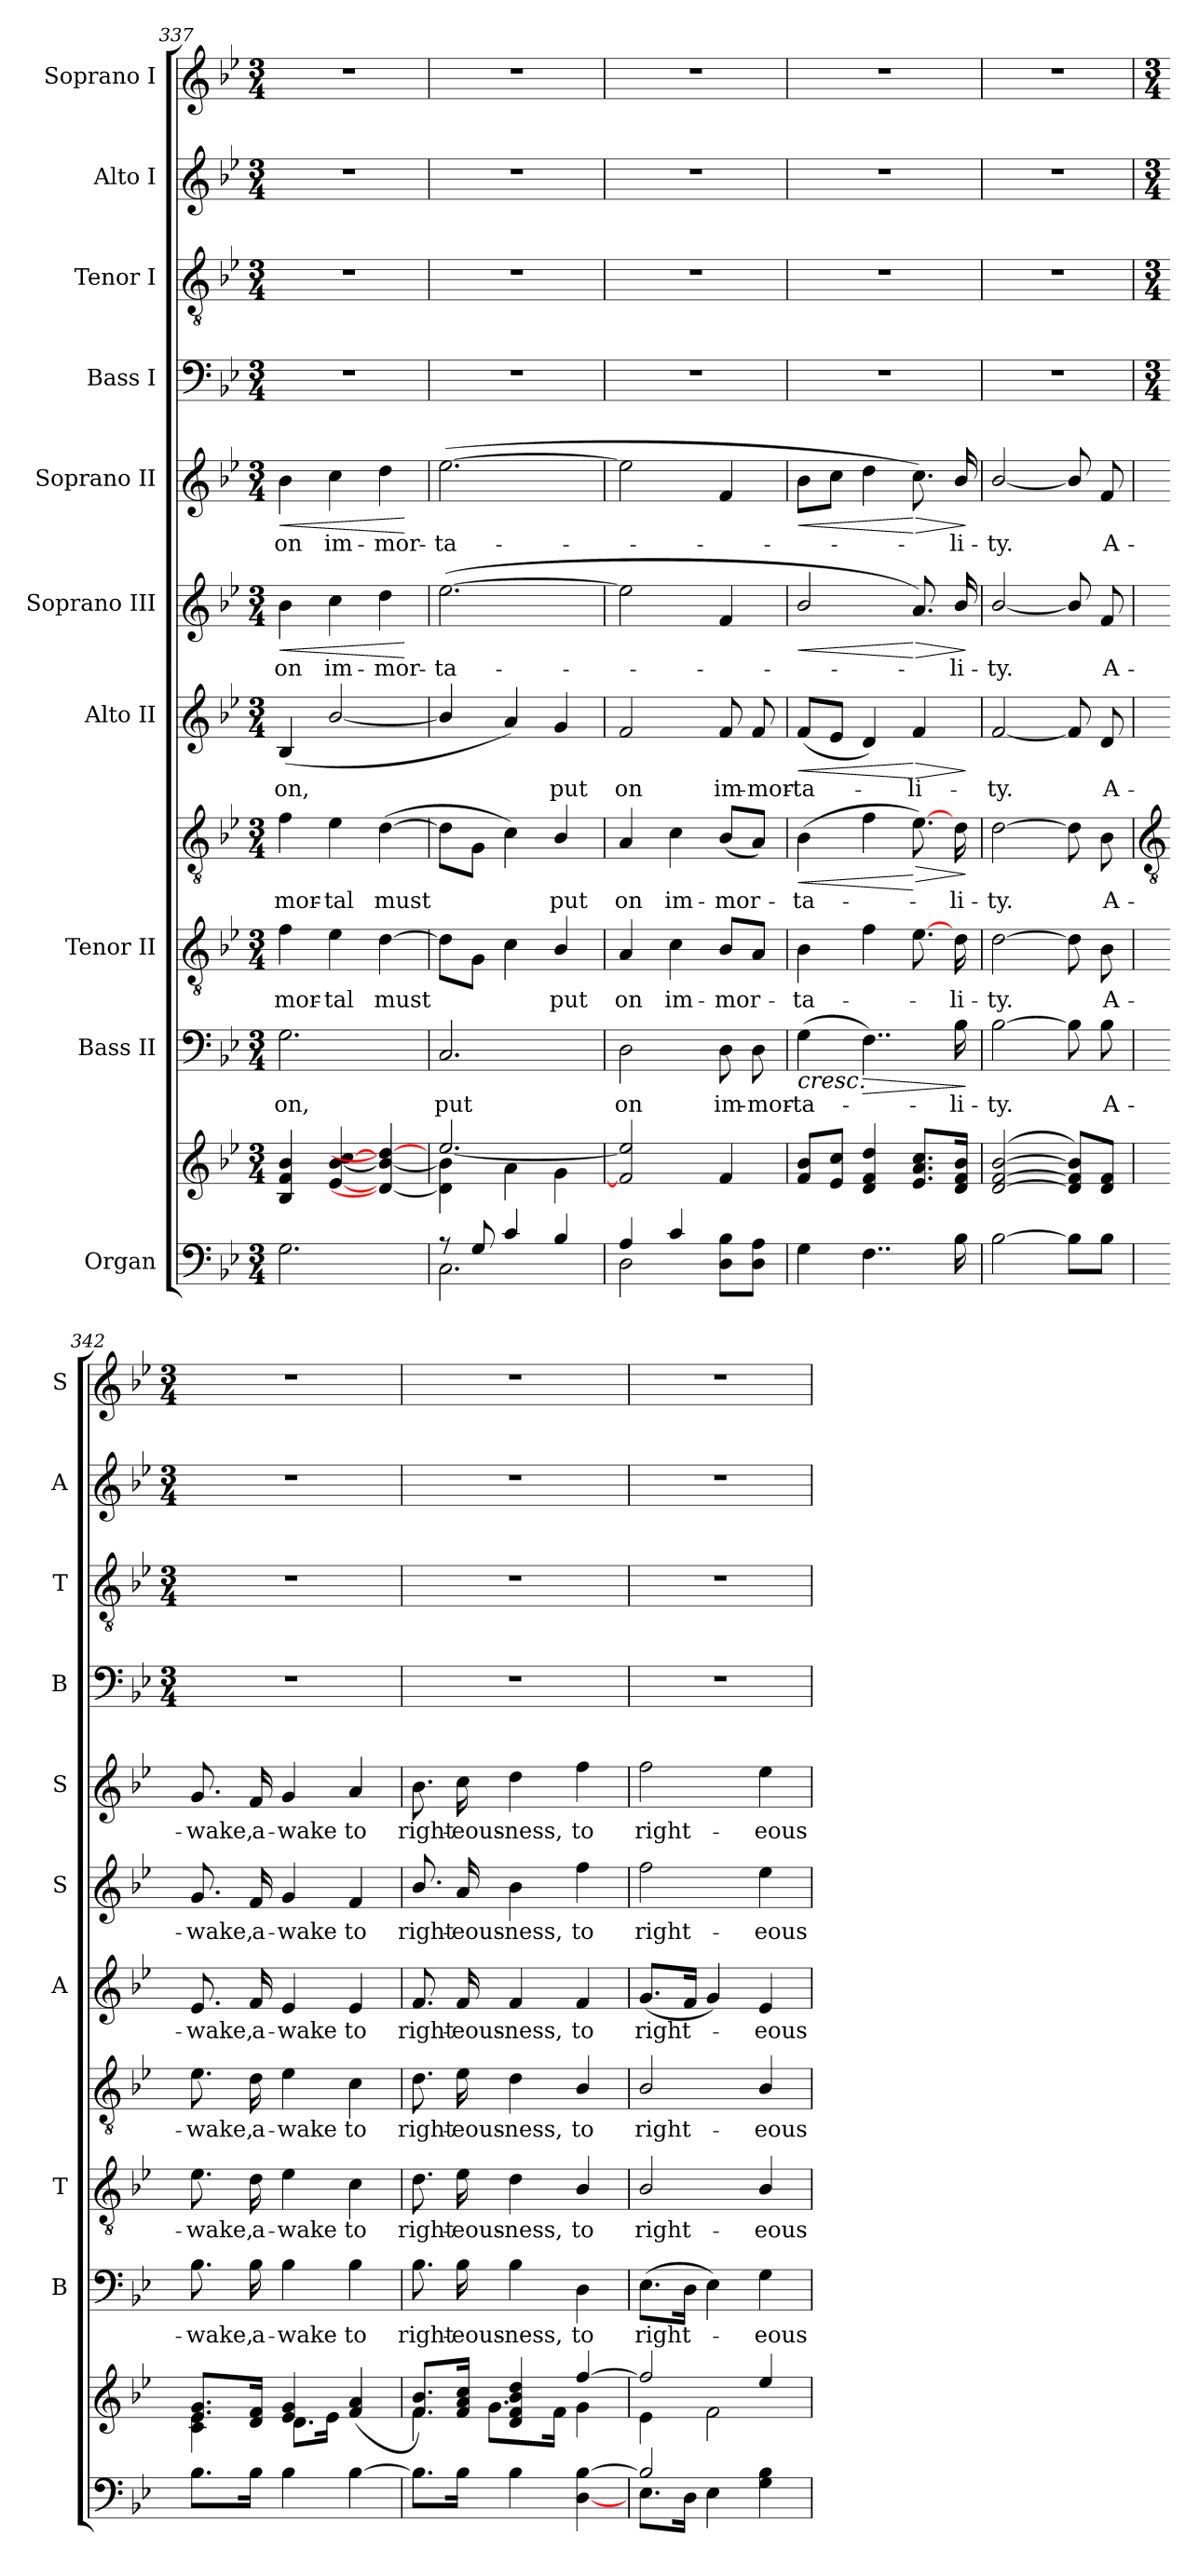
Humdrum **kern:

**kern	**kern	**kern	**text	**dynam	**kern	**text	**kern	**text	**dynam	**kern	**text	**dynam	**kern	**text	**dynam	**kern	**text	**dynam	**kern	**kern	**kern	**kern
*part10	*part10	*part9	*part9	*part9	*part8	*part8	*part8	*part8	*part8	*part7	*part7	*part7	*part6	*part6	*part6	*part5	*part5	*part5	*part4	*part3	*part2	*part1
*staff12	*staff11	*staff10	*staff10	*staff10	*staff9	*staff9	*staff8	*staff8	*staff8/9	*staff7	*staff7	*staff7	*staff6	*staff6	*staff6	*staff5	*staff5	*staff5	*staff4	*staff3	*staff2	*staff1
*I"Organ	*	*I"Bass II	*	*	*I"Tenor II	*	*	*	*	*I"Alto II	*	*	*I"Soprano III	*	*	*I"Soprano II	*	*	*I"Bass I	*I"Tenor I	*I"Alto I	*I"Soprano I
*	*	*I'B	*	*	*I'T	*	*	*	*	*I'A	*	*	*I'S	*	*	*I'S	*	*	*I'B	*I'T	*I'A	*I'S
*clefF4	*clefG2	*clefF4	*	*	*clefGv2	*	*clefGv2	*	*	*clefG2	*	*	*clefG2	*	*	*clefG2	*	*	*clefF4	*clefGv2	*clefG2	*clefG2
*k[b-e-]	*k[b-e-]	*k[b-e-]	*	*	*k[b-e-]	*	*k[b-e-]	*	*	*k[b-e-]	*	*	*k[b-e-]	*	*	*k[b-e-]	*	*	*k[b-e-]	*k[b-e-]	*k[b-e-]	*k[b-e-]
*B-:	*B-:	*B-:	*	*	*B-:	*	*B-:	*	*	*B-:	*	*	*B-:	*	*	*B-:	*	*	*B-:	*B-:	*B-:	*B-:
*M3/4	*M3/4	*M3/4	*	*	*M3/4	*	*M3/4	*	*	*M3/4	*	*	*M3/4	*	*	*M3/4	*	*	*M3/4	*M3/4	*M3/4	*M3/4
=337	=337	=337	=337	=337	=337	=337	=337	=337	=337	=337	=337	=337	=337	=337	=337	=337	=337	=337	=337	=337	=337	=337
*^	*^	*	*	*	*	*	*	*	*	*	*	*	*	*	*	*	*	*	*	*	*	*
!	!	!	!	!	!LO:LY:b	!	!	!LO:LY:b	!	!LO:LY:b	!	!	!LO:LY:b	!	!	!LO:LY:b	!LO:HP:b	!	!LO:LY:b	!LO:HP:b	!	!	!	!
2.G	2.ryy	4B- 4f 4b-	2.ryy	2.G	on,	.	4f	mor-	4f	mor-	.	(<4B-	on,	.	4b-	on	<	4b-	on	<	2.r	2.r	2.r	2.r
!	!	!	!	!	!	!	!	!LO:LY:b	!	!LO:LY:b	!	!	!	!	!	!LO:LY:b	!	!	!LO:LY:b	!	!	!	!	!
.	.	[4e- [4b- [4cc	.	.	.	.	4e-	-tal	4e-	-tal	.	[2b-/	.	.	4cc	im-	.	4cc	im-	.	.	.	.	.
!	!	!	!	!	!	!	!	!LO:LY:b	!	!LO:LY:b	!	!	!	!	!	!LO:LY:b	!	!	!LO:LY:b	!	!	!	!	!
.	.	4d_ 4b-_ 4dd_	.	.	.	.	[4d	must	(>[4d	must	.	.	.	.	4dd	-mor-	.	4dd	-mor-	.	.	.	.	.
*v	*v	*	*	*	*	*	*	*	*	*	*	*	*	*	*	*	*	*	*	*	*	*	*	*
*	*v	*v	*	*	*	*	*	*	*	*	*	*	*	*	*	*	*	*	*	*	*	*	*
.	.	.	.	.	.	.	.	.	.	.	.	.	.	.	[	.	.	[	.	.	.	.
=338	=338	=338	=338	=338	=338	=338	=338	=338	=338	=338	=338	=338	=338	=338	=338	=338	=338	=338	=338	=338	=338	=338
*^	*^	*	*	*	*	*	*	*	*	*	*	*	*	*	*	*	*	*	*	*	*	*
!	!	!	!	!	!LO:LY:b	!	!	!	!	!	!	!	!	!	!	!LO:LY:b	!	!	!LO:LY:b	!	!	!	!	!
8r	2.C\	4d\] 4b-\]	[2.ee-/	2.C	put	.	8dL]	.	8dL]	.	.	4b-/]	.	.	(<[2.ee-	-ta-	.	(>[2.ee-	-ta-	.	2.r	2.r	2.r	2.r
8G/	.	.	.	.	.	.	8GJ	.	8GJ	.	.	.	.	.	.	.	.	.	.	.	.	.	.	.
4c/	.	4a\	.	.	.	.	4c	.	4c)	.	.	4a)	.	.	.	.	.	.	.	.	.	.	.	.
!	!	!	!	!	!	!	!	!LO:LY:b	!	!LO:LY:b	!	!	!LO:LY:b	!	!	!	!	!	!	!	!	!	!	!
4B-/	.	4g\	.	.	.	.	4B-/	put	4B-/	put	.	4g	put	.	.	.	.	.	.	.	.	.	.	.
=339	=339	=339	=339	=339	=339	=339	=339	=339	=339	=339	=339	=339	=339	=339	=339	=339	=339	=339	=339	=339	=339	=339	=339	=339
!	!	!	!	!	!LO:LY:b	!	!	!LO:LY:b	!	!LO:LY:b	!	!	!LO:LY:b	!	!	!	!	!	!	!	!	!	!	!
4A/	2D\	2ryy	2f/] 2ee-/]	2D	on	.	4A	on	4A	on	.	2f	on	.	2ee-]	.	.	2ee-]	.	.	2.r	2.r	2.r	2.r
!	!	!	!	!	!	!	!	!LO:LY:b	!	!LO:LY:b	!	!	!	!	!	!	!	!	!	!	!	!	!	!
4c/	.	.	.	.	.	.	4c	im-	4c	im-	.	.	.	.	.	.	.	.	.	.	.	.	.	.
!	!	!	!	!	!LO:LY:b	!	!	!LO:LY:b	!	!LO:LY:b	!	!	!LO:LY:b	!	!	!	!	!	!	!	!	!	!	!
8D 8B-L	4ryy	4f	4ryy	8D	im-	.	8B-L	-mor-	(<8B-L	-mor-	.	8f	im-	.	4f	.	.	4f	.	.	.	.	.	.
!	!	!	!	!	!LO:LY:b	!	!	!	!	!	!	!	!LO:LY:b	!	!	!	!	!	!	!	!	!	!	!
8D 8AJ	.	.	.	8D	-mor-	.	8AJ	.	8AJ)	.	.	8f	-mor-	.	.	.	.	.	.	.	.	.	.	.
=340	=340	=340	=340	=340	=340	=340	=340	=340	=340	=340	=340	=340	=340	=340	=340	=340	=340	=340	=340	=340	=340	=340	=340	=340
!	!	!	!LO:N:vis=1	!	!LO:LY:b	!LO:HP:b	!	!LO:LY:b	!	!LO:LY:b	!LO:HP:b	!	!LO:LY:b	!LO:HP:b	!	!	!LO:HP:b	!	!	!LO:HP:b	!	!	!	!
4G\	2ryy	8f 8b-L	2.ryy	(>4G	-ta-	<	4B-	ta-	(>4B-	ta-	<	(<8fL	-ta-	<	2b-/	.	<	8b-L	.	<	2.r	2.r	2.r	2.r
.	.	8e- 8ccJ	.	.	.	.	.	.	.	.	.	8e-J	.	.	.	.	.	8ccJ	.	.	.	.	.	.
!	!	!	!	!	!	!LO:HP:b	!	!	!	!	!	!	!	!	!	!	!	!	!	!	!	!	!	!
4..F\	.	4d 4f 4dd	.	4..F)	.	>	4f	.	4f	.	.	4d)	.	.	.	.	.	4dd	.	.	.	.	.	.
!	!	!	!	!	!	!	!	!	!	!	!LO:HP:n=1:b	!	!LO:LY:b	!LO:HP:n=1:b	!	!	!LO:HP:n=1:b	!	!	!LO:HP:n=1:b	!	!	!	!
.	4ryy	8.e- 8.a 8.ccL	.	.	.	.	[8.e-	.	[8.e-)	.	[ >	4f	li-	[ >	8.a)	.	[ >	8.cc)	.	[ >	.	.	.	.
!	!	!	!	!	!LO:LY:b	!	!	!LO:LY:b	!	!LO:LY:b	!	!	!	!	!	!LO:LY:b	!	!	!LO:LY:b	!	!	!	!	!
16B-\	.	16d 16f 16b-J	.	16B-	li-	[	16d	li-	16d	li-	.	.	.	.	16b-/	li-	.	16b-/	li-	.	.	.	.	.
*v	*v	*	*	*	*	*	*	*	*	*	*	*	*	*	*	*	*	*	*	*	*	*	*	*
*	*v	*v	*	*	*	*	*	*	*	*	*	*	*	*	*	*	*	*	*	*	*	*	*
.	.	.	.	]	.	.	.	.	]	.	.	]	.	.	]	.	.	]	.	.	.	.
=341	=341	=341	=341	=341	=341	=341	=341	=341	=341	=341	=341	=341	=341	=341	=341	=341	=341	=341	=341	=341	=341	=341
*^	*^	*	*	*	*	*	*	*	*	*	*	*	*	*	*	*	*	*	*	*	*	*
!	!	!	!LO:N:vis=1	!	!LO:LY:b	!	!	!LO:LY:b	!	!LO:LY:b	!	!	!LO:LY:b	!	!	!LO:LY:b	!	!	!LO:LY:b	!	!	!	!	!
[2B-\	2ryy	(<[2d [2f [2b-	2.ryy	[2B-	-ty.	.	[2d	-ty.	[2d	-ty.	.	[2f	-ty.	.	[2b-/	-ty.	.	[2b-/	-ty.	.	2.r	2.r	2.r	2.r
8B-\L]	4ryy	8d] 8f] 8b-]L)	.	8B-]	.	.	8d]	.	8d]	.	.	8f]	.	.	8b-/]	.	.	8b-/]	.	.	.	.	.	.
!	!	!	!	!	!LO:LY:b	!	!	!LO:LY:b	!	!LO:LY:b	!	!	!LO:LY:b	!	!	!LO:LY:b	!	!	!LO:LY:b	!	!	!	!	!
8B-\J	.	8d 8fJ	.	8B-	A-	.	8B-	A-	8B-	A-	.	8d	A-	.	8f	A-	.	8f	A-	.	.	.	.	.
!!LO:LB:g=z
=342	=342	=342	=342	=342	=342	=342	=342	=342	=342	=342	=342	=342	=342	=342	=342	=342	=342	=342	=342	=342	=342	=342	=342	=342
*	*	*	*	*	*	*	*	*	*clefGv2	*	*	*	*	*	*	*	*	*	*	*	*	*	*	*
*	*	*	*	*	*	*	*	*	*	*	*	*	*	*	*	*	*	*	*	*	*M3/4	*M3/4	*M3/4	*M3/4
!	!	!	!	!	!LO:LY:b	!	!	!LO:LY:b	!	!LO:LY:b	!	!	!LO:LY:b	!	!	!LO:LY:b	!	!	!LO:LY:b	!	!	!	!	!
8.B-\L	2ryy	8.e-/ 8.g/L	4c\ 4e-\	8.B-	-wake,	.	8.e-	-wake,	8.e-	-wake,	.	8.e-	-wake,	.	8.g	-wake,	.	8.g	-wake,	.	2.r	2.r	2.r	2.r
!	!	!	!	!	!LO:LY:b	!	!	!LO:LY:b	!	!LO:LY:b	!	!	!LO:LY:b	!	!	!LO:LY:b	!	!	!LO:LY:b	!	!	!	!	!
16B-\J	.	16d/ 16f/J	.	16B-	a-	.	16d	a-	16d	a-	.	16f	a-	.	16f	a-	.	16f	a-	.	.	.	.	.
!	!	!	!	!	!LO:LY:b	!	!	!LO:LY:b	!	!LO:LY:b	!	!	!LO:LY:b	!	!	!LO:LY:b	!	!	!LO:LY:b	!	!	!	!	!
4B-\	.	4e-/ 4g/	8.d\L	4B-	-wake	.	4e-	-wake	4e-	-wake	.	4e-	-wake	.	4g	-wake	.	4g	-wake	.	.	.	.	.
.	.	.	16e-\J	.	.	.	.	.	.	.	.	.	.	.	.	.	.	.	.	.	.	.	.	.
!	!	!	!	!	!LO:LY:b	!	!	!LO:LY:b	!	!LO:LY:b	!	!	!LO:LY:b	!	!	!LO:LY:b	!	!	!LO:LY:b	!	!	!	!	!
[4B-\	4ryy	(<4f/ 4a/	4ryy	4B-	to	.	4c	to	4c	to	.	4e-	to	.	4f	to	.	4a	to	.	.	.	.	.
=343	=343	=343	=343	=343	=343	=343	=343	=343	=343	=343	=343	=343	=343	=343	=343	=343	=343	=343	=343	=343	=343	=343	=343	=343
!	!	!	!	!	!LO:LY:b	!	!	!LO:LY:b	!	!LO:LY:b	!	!	!LO:LY:b	!	!	!LO:LY:b	!	!	!LO:LY:b	!	!	!	!	!
8.B-\L]	2ryy	8.f/ 8.b-/L)	4f\	8.B-	right-	.	8.d	right-	8.d	right-	.	8.f	right-	.	8.b-/	right-	.	8.b-	right-	.	2.r	2.r	2.r	2.r
!	!	!	!	!	!LO:LY:b	!	!	!LO:LY:b	!	!LO:LY:b	!	!	!LO:LY:b	!	!	!LO:LY:b	!	!	!LO:LY:b	!	!	!	!	!
16B-\J	.	16f/ 16a/ 16cc/J	.	16B-	-eous-	.	16e-	-eous-	16e-	-eous-	.	16f	-eous-	.	16a	-eous-	.	16cc	-eous-	.	.	.	.	.
!	!	!	!	!	!LO:LY:b	!	!	!LO:LY:b	!	!LO:LY:b	!	!	!LO:LY:b	!	!	!LO:LY:b	!	!	!LO:LY:b	!	!	!	!	!
4B-\	.	4d/ 4f/ 4b-/ 4dd/	8.g\L	4B-	-ness,	.	4d	-ness,	4d	-ness,	.	4f	-ness,	.	4b-	-ness,	.	4dd	-ness,	.	.	.	.	.
.	.	.	16f\J	.	.	.	.	.	.	.	.	.	.	.	.	.	.	.	.	.	.	.	.	.
!	!	!	!	!	!LO:LY:b	!	!	!LO:LY:b	!	!LO:LY:b	!	!	!LO:LY:b	!	!	!LO:LY:b	!	!	!LO:LY:b	!	!	!	!	!
[4D [4B-	4ryy	[4ff/	4g\	4D	to	.	4B-/	to	4B-/	to	.	4f	to	.	4ff	to	.	4ff	to	.	.	.	.	.
=344	=344	=344	=344	=344	=344	=344	=344	=344	=344	=344	=344	=344	=344	=344	=344	=344	=344	=344	=344	=344	=344	=344	=344	=344
!	!	!	!	!	!LO:LY:b	!	!	!LO:LY:b	!	!LO:LY:b	!	!	!LO:LY:b	!	!	!LO:LY:b	!	!	!LO:LY:b	!	!	!	!	!
2B-/]	8.E-\L	2ff/]	4e-\	(>8.E-L	right-	.	2B-/	right-	2B-/	right-	.	(<8.gL	right-	.	2ff	right-	.	2ff	right-	.	2.r	2.r	2.r	2.r
.	16D\J	.	.	16DJ	.	.	.	.	.	.	.	16fJ	.	.	.	.	.	.	.	.	.	.	.	.
.	4E-\	.	2f\	4E-)	.	.	.	.	.	.	.	4g)	.	.	.	.	.	.	.	.	.	.	.	.
!	!	!	!	!	!LO:LY:b	!	!	!LO:LY:b	!	!LO:LY:b	!	!	!LO:LY:b	!	!	!LO:LY:b	!	!	!LO:LY:b	!	!	!	!	!
4G 4B-	4ryy	4ee-/	.	4G	eous-	.	4B-/	-eous-	4B-/	-eous-	.	4e-	eous-	.	4ee-	-eous-	.	4ee-	-eous-	.	.	.	.	.
*v	*v	*	*	*	*	*	*	*	*	*	*	*	*	*	*	*	*	*	*	*	*	*	*	*
*	*v	*v	*	*	*	*	*	*	*	*	*	*	*	*	*	*	*	*	*	*	*	*	*
=	=	=	=	=	=	=	=	=	=	=	=	=	=	=	=	=	=	=	=	=	=	=
*-	*-	*-	*-	*-	*-	*-	*-	*-	*-	*-	*-	*-	*-	*-	*-	*-	*-	*-	*-	*-	*-	*-
